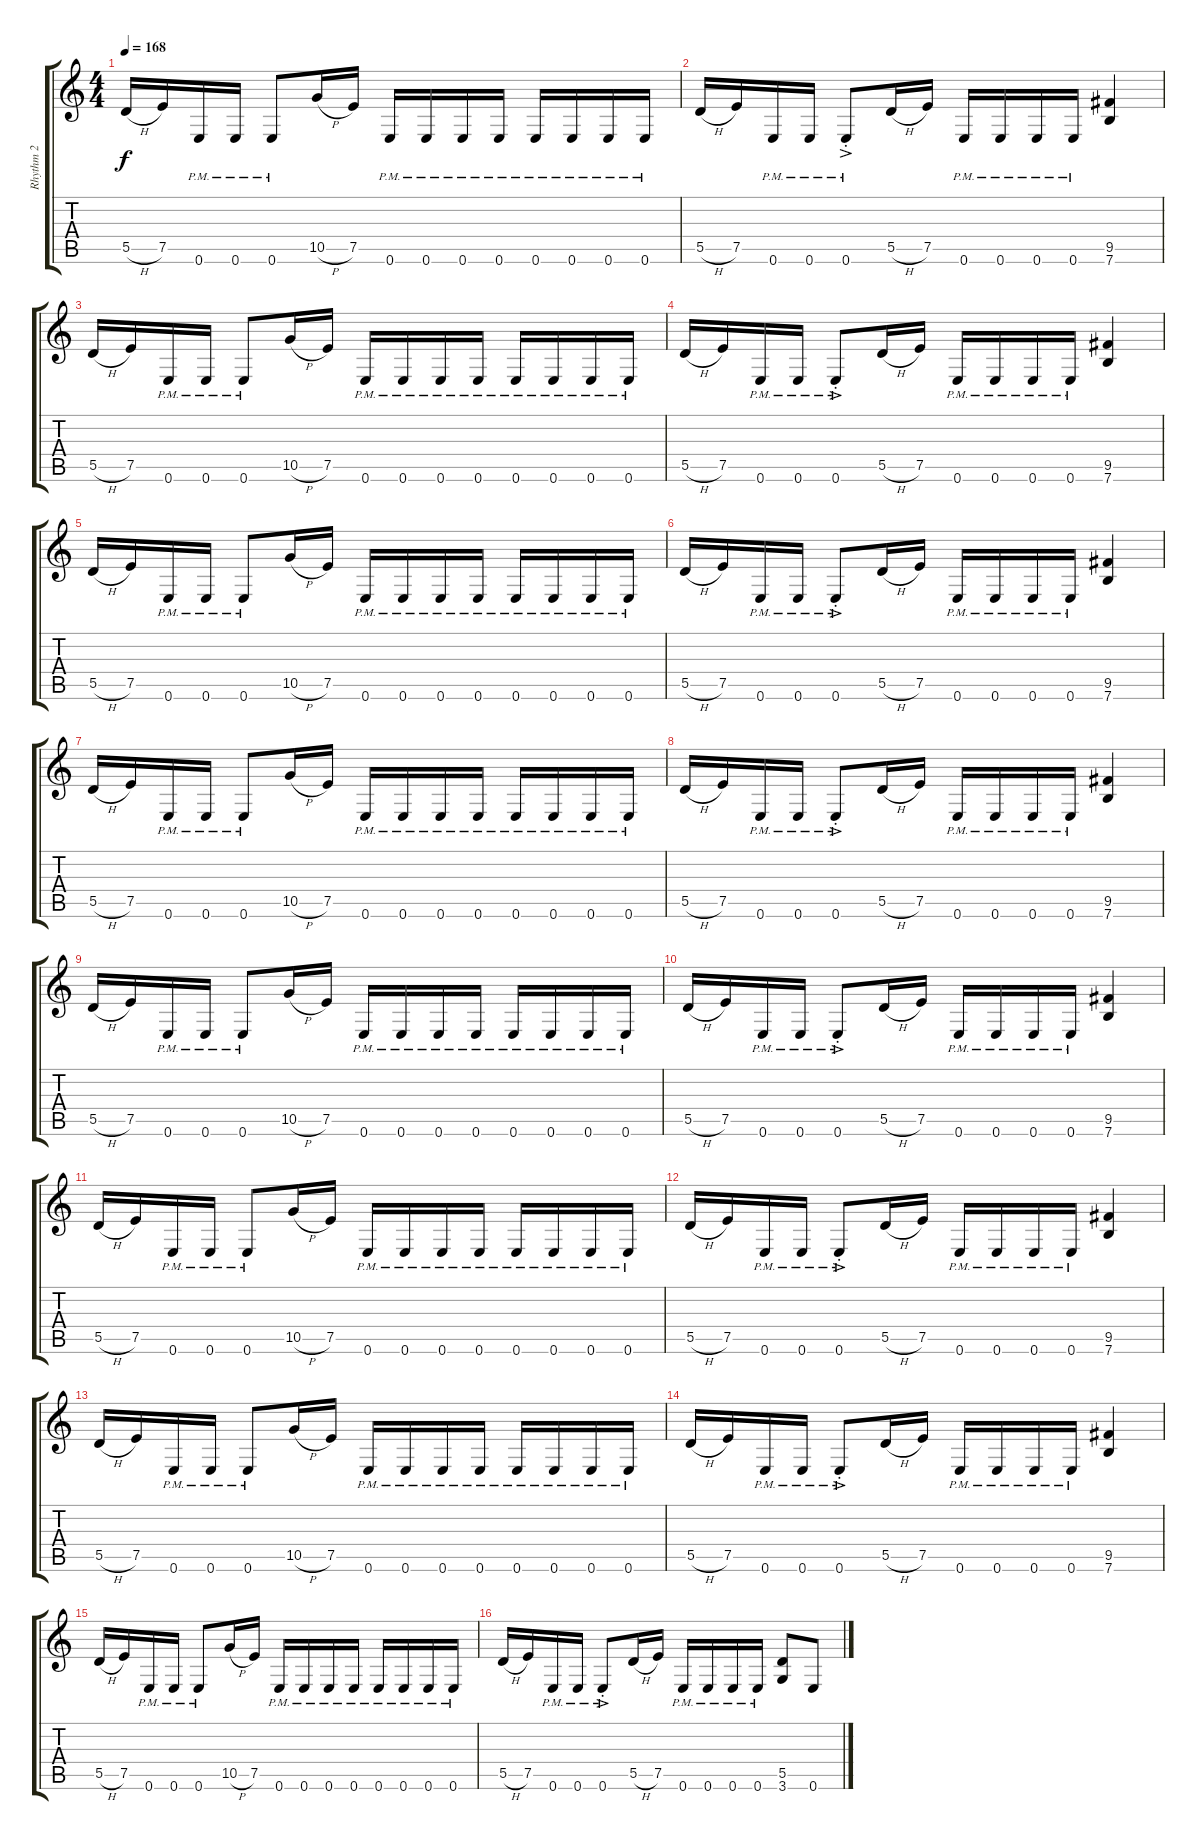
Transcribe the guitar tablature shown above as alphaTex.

\track ("Rhythm 2" "Rhythm 2") {instrument distortionguitar}
\staff {score tabs}
\tuning (E4 B3 G3 D3 A2 E2) {hide}
\ts (4 4)
\tempo 168
\clef g2
\ks c
5.5{h}.16{dy f} 7.5.16 0.6{pm}.16 0.6{pm}.16 0.6{pm}.8 10.5{h}.16 7.5.16 0.6{pm}.16 0.6{pm}.16 0.6{pm}.16 0.6{pm}.16 0.6{pm}.16 0.6{pm}.16 0.6{pm}.16 0.6{pm}.16 |
5.5{h}.16 7.5.16 0.6{pm}.16 0.6{pm}.16 0.6{ac pm st}.8 5.5{h}.16 7.5.16 0.6{pm}.16 0.6{pm}.16 0.6{pm}.16 0.6{pm}.16 (9.5 7.6).4 |
5.5{h}.16 7.5.16 0.6{pm}.16 0.6{pm}.16 0.6{pm}.8 10.5{h}.16 7.5.16 0.6{pm}.16 0.6{pm}.16 0.6{pm}.16 0.6{pm}.16 0.6{pm}.16 0.6{pm}.16 0.6{pm}.16 0.6{pm}.16 |
5.5{h}.16 7.5.16 0.6{pm}.16 0.6{pm}.16 0.6{ac pm st}.8 5.5{h}.16 7.5.16 0.6{pm}.16 0.6{pm}.16 0.6{pm}.16 0.6{pm}.16 (9.5 7.6).4 |
5.5{h}.16 7.5.16 0.6{pm}.16 0.6{pm}.16 0.6{pm}.8 10.5{h}.16 7.5.16 0.6{pm}.16 0.6{pm}.16 0.6{pm}.16 0.6{pm}.16 0.6{pm}.16 0.6{pm}.16 0.6{pm}.16 0.6{pm}.16 |
5.5{h}.16 7.5.16 0.6{pm}.16 0.6{pm}.16 0.6{ac pm st}.8 5.5{h}.16 7.5.16 0.6{pm}.16 0.6{pm}.16 0.6{pm}.16 0.6{pm}.16 (9.5 7.6).4 |
5.5{h}.16 7.5.16 0.6{pm}.16 0.6{pm}.16 0.6{pm}.8 10.5{h}.16 7.5.16 0.6{pm}.16 0.6{pm}.16 0.6{pm}.16 0.6{pm}.16 0.6{pm}.16 0.6{pm}.16 0.6{pm}.16 0.6{pm}.16 |
5.5{h}.16 7.5.16 0.6{pm}.16 0.6{pm}.16 0.6{ac pm st}.8 5.5{h}.16 7.5.16 0.6{pm}.16 0.6{pm}.16 0.6{pm}.16 0.6{pm}.16 (9.5 7.6).4 |
5.5{h}.16 7.5.16 0.6{pm}.16 0.6{pm}.16 0.6{pm}.8 10.5{h}.16 7.5.16 0.6{pm}.16 0.6{pm}.16 0.6{pm}.16 0.6{pm}.16 0.6{pm}.16 0.6{pm}.16 0.6{pm}.16 0.6{pm}.16 |
5.5{h}.16 7.5.16 0.6{pm}.16 0.6{pm}.16 0.6{ac pm st}.8 5.5{h}.16 7.5.16 0.6{pm}.16 0.6{pm}.16 0.6{pm}.16 0.6{pm}.16 (9.5 7.6).4 |
5.5{h}.16 7.5.16 0.6{pm}.16 0.6{pm}.16 0.6{pm}.8 10.5{h}.16 7.5.16 0.6{pm}.16 0.6{pm}.16 0.6{pm}.16 0.6{pm}.16 0.6{pm}.16 0.6{pm}.16 0.6{pm}.16 0.6{pm}.16 |
5.5{h}.16 7.5.16 0.6{pm}.16 0.6{pm}.16 0.6{ac pm st}.8 5.5{h}.16 7.5.16 0.6{pm}.16 0.6{pm}.16 0.6{pm}.16 0.6{pm}.16 (9.5 7.6).4 |
5.5{h}.16 7.5.16 0.6{pm}.16 0.6{pm}.16 0.6{pm}.8 10.5{h}.16 7.5.16 0.6{pm}.16 0.6{pm}.16 0.6{pm}.16 0.6{pm}.16 0.6{pm}.16 0.6{pm}.16 0.6{pm}.16 0.6{pm}.16 |
5.5{h}.16 7.5.16 0.6{pm}.16 0.6{pm}.16 0.6{ac pm st}.8 5.5{h}.16 7.5.16 0.6{pm}.16 0.6{pm}.16 0.6{pm}.16 0.6{pm}.16 (9.5 7.6).4 |
5.5{h}.16 7.5.16 0.6{pm}.16 0.6{pm}.16 0.6{pm}.8 10.5{h}.16 7.5.16 0.6{pm}.16 0.6{pm}.16 0.6{pm}.16 0.6{pm}.16 0.6{pm}.16 0.6{pm}.16 0.6{pm}.16 0.6{pm}.16 |
5.5{h}.16 7.5.16 0.6{pm}.16 0.6{pm}.16 0.6{ac pm st}.8 5.5{h}.16 7.5.16 0.6{pm}.16 0.6{pm}.16 0.6{pm}.16 0.6{pm}.16 (5.5 3.6).8 0.6.8
